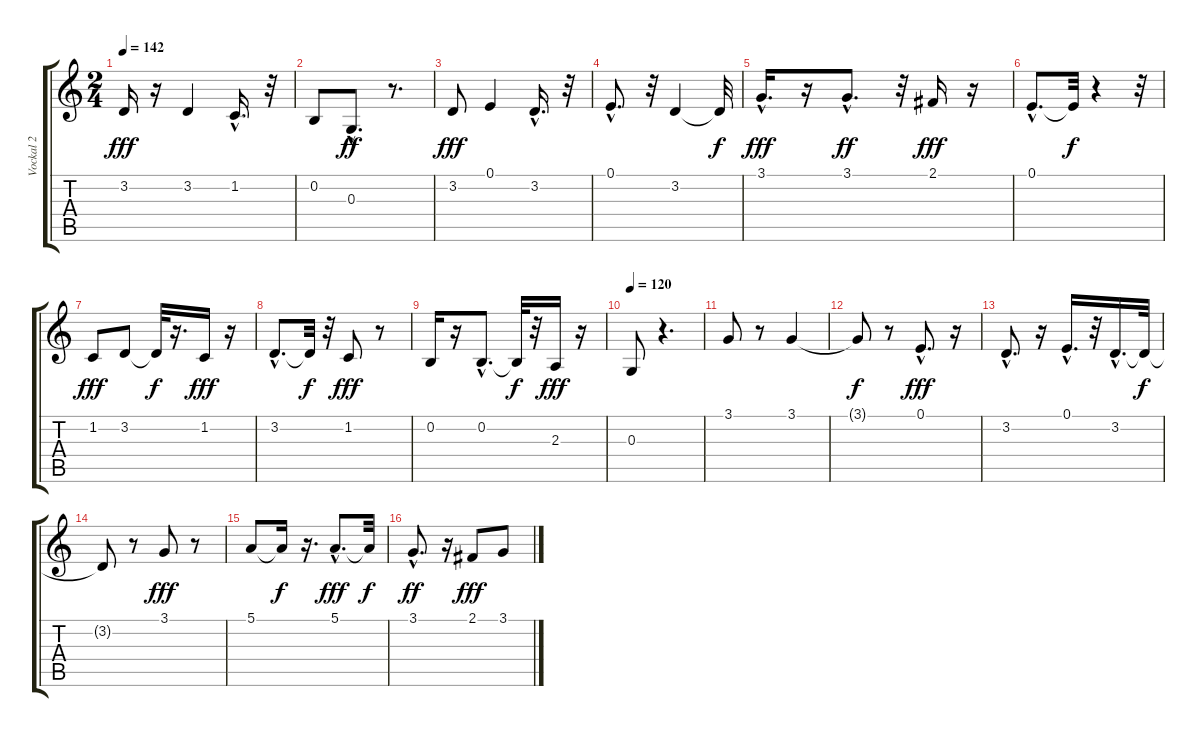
\track ("Vockal 2" "Vockal 2") {instrument altosax}
\staff {score tabs}
\tuning (E4 B3 G3 D3 A2 E2) {hide}
\ts (2 4)
\tempo 142
\clef g2
\ks c
3.2.16{dy fff} r.16 3.2.4 1.2{hac}.16{d} r.32 |
0.2.8 0.3{hac}.8{d dy ff} r.8{d} |
3.2.8{dy fff} 0.1.4 3.2{hac}.16{d} r.32 |
0.1{hac}.8{d} r.32 3.2.4 3.2{t}.32{dy f} |
3.1{hac}.16{d dy fff} r.16 3.1{hac}.8{d dy ff} r.32 2.1.16{dy fff} r.16 |
0.1{hac}.8{d} 0.1{t}.32{dy f} r.4 r.32 |
1.2.8{dy fff} 3.2.8 3.2{t}.32{dy f} r.16{d} 1.2.16{dy fff} r.16 |
3.2{hac}.8{d} 3.2{t}.32{dy f} r.32 1.2.8{dy fff} r.8 |
0.2.16 r.16 0.2{hac}.8{d} 0.2{t}.32{dy f} r.32 2.3.16{dy fff} r.16 |
\tempo 120
0.3.8 r.4{d} |
3.1.8 r.8 3.1.4 |
3.1{t}.8{dy f} r.8 0.1{hac}.8{d dy fff} r.16 |
3.2{hac}.8{d} r.16 0.1{hac}.16{d} r.32 3.2{hac}.16{d} 3.2{t}.32{dy f} |
3.2{t}.8 r.8 3.1.8{dy fff} r.8 |
5.1.8 5.1{t}.16{dy f} r.16{d} 5.1{hac}.8{d dy fff} 5.1{t}.32{dy f} |
3.1{hac}.8{d dy ff} r.16 2.1.8{dy fff} 3.1.8
